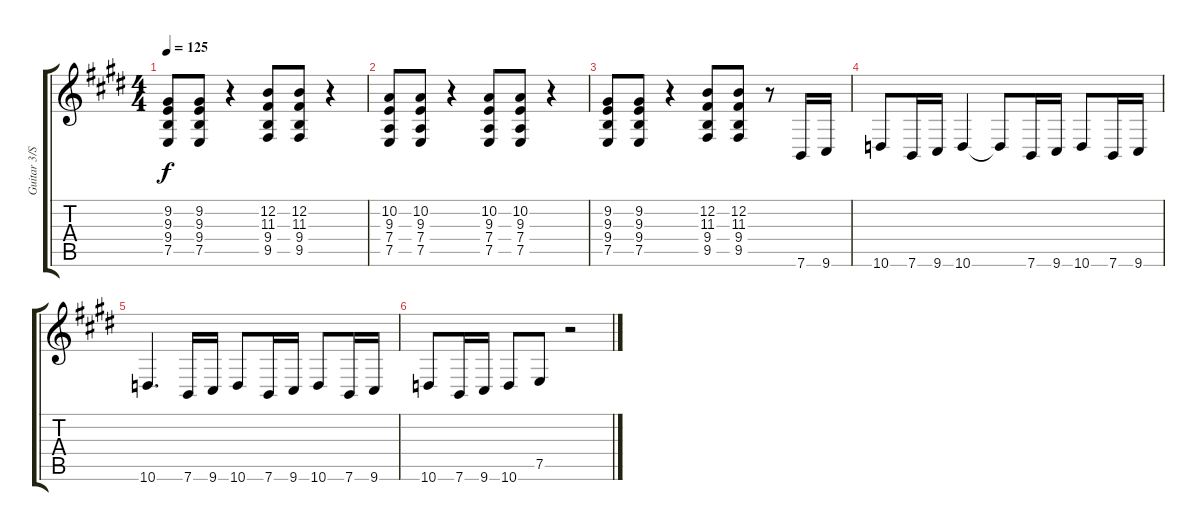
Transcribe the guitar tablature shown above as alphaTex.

\track ("Guitar 3/Synth" "Guitar 3/S") {instrument lead1square}
\staff {score tabs}
\tuning (E4 B3 G3 D3 A2 E2) {hide}
\ts (4 4)
\tempo 125
\clef g2
\ks e
(9.2 9.3 9.4 7.5).8{dy f} (9.2 9.3 9.4 7.5).8 r.4 (12.2 11.3 9.4 9.5).8 (12.2 11.3 9.4 9.5).8 r.4 |
(10.2 9.3 7.4 7.5).8 (10.2 9.3 7.4 7.5).8 r.4 (10.2 9.3 7.4 7.5).8 (10.2 9.3 7.4 7.5).8 r.4 |
(9.2 9.3 9.4 7.5).8 (9.2 9.3 9.4 7.5).8 r.4 (12.2 11.3 9.4 9.5).8 (12.2 11.3 9.4 9.5).8 r.8 7.6.16 9.6.16 |
10.6.8 7.6.16 9.6.16 10.6.4 10.6{t}.8 7.6.16 9.6.16 10.6.8 7.6.16 9.6.16 |
10.6.4{d} 7.6.16 9.6.16 10.6.8 7.6.16 9.6.16 10.6.8 7.6.16 9.6.16 |
10.6.8 7.6.16 9.6.16 10.6.8 7.5.8 r.2
